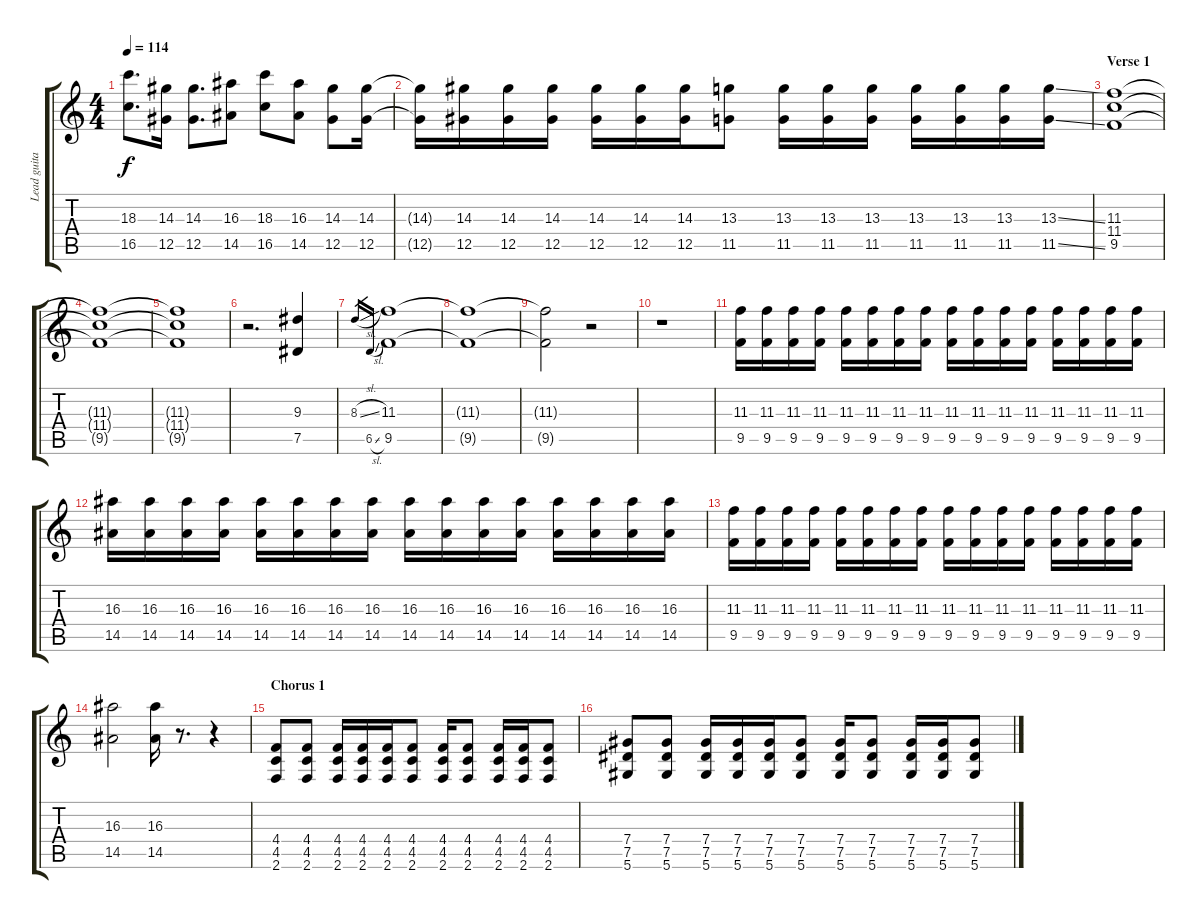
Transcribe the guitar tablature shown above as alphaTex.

\track ("Lead guitar" "Lead guita") {instrument distortionguitar}
\staff {score tabs}
\tuning (Eb4 Bb3 Gb3 Db3 Ab2 Eb2) {hide}
\ts (4 4)
\tempo 114
\clef g2
\ks c
(18.3 16.5).8{d dy f} (14.3 12.5).16 (14.3 12.5).8{d} (16.3 14.5).8 (18.3 16.5).8 (16.3 14.5).8 (14.3 12.5).8 (14.3 12.5).16 |
(14.3{t} 12.5{t}).16 (14.3 12.5).16 (14.3 12.5).16 (14.3 12.5).16 (14.3 12.5).16 (14.3 12.5).16 (14.3 12.5).16 (13.3 11.5).8 (13.3 11.5).16 (13.3 11.5).16 (13.3 11.5).16 (13.3 11.5).16 (13.3 11.5).16 (13.3 11.5).16 (13.3{ss} 11.5{ss}).16 |
\section ("" "Verse 1")
(11.3 11.4 9.5).1 |
(11.3{t} 11.4{t} 9.5{t}).1 |
(11.3{t} 11.4{t} 9.5{t}).1 |
r.2{d} (9.3 7.5).4 |
8.3{sl}.16{gr} 6.5{sl}.16{gr} (11.3 9.5).1 |
(11.3{t} 9.5{t}).1 |
(11.3{t} 9.5{t}).2 r.2 |
r.1 |
(11.3 9.5).16 (11.3 9.5).16 (11.3 9.5).16 (11.3 9.5).16 (11.3 9.5).16 (11.3 9.5).16 (11.3 9.5).16 (11.3 9.5).16 (11.3 9.5).16 (11.3 9.5).16 (11.3 9.5).16 (11.3 9.5).16 (11.3 9.5).16 (11.3 9.5).16 (11.3 9.5).16 (11.3 9.5).16 |
(16.3 14.5).16 (16.3 14.5).16 (16.3 14.5).16 (16.3 14.5).16 (16.3 14.5).16 (16.3 14.5).16 (16.3 14.5).16 (16.3 14.5).16 (16.3 14.5).16 (16.3 14.5).16 (16.3 14.5).16 (16.3 14.5).16 (16.3 14.5).16 (16.3 14.5).16 (16.3 14.5).16 (16.3 14.5).16 |
(11.3 9.5).16 (11.3 9.5).16 (11.3 9.5).16 (11.3 9.5).16 (11.3 9.5).16 (11.3 9.5).16 (11.3 9.5).16 (11.3 9.5).16 (11.3 9.5).16 (11.3 9.5).16 (11.3 9.5).16 (11.3 9.5).16 (11.3 9.5).16 (11.3 9.5).16 (11.3 9.5).16 (11.3 9.5).16 |
(16.3 14.5).2 (16.3 14.5).16 r.8{d} r.4 |
\section ("" "Chorus 1")
(4.4 4.5 2.6).8 (4.4 4.5 2.6).8 (4.4 4.5 2.6).16 (4.4 4.5 2.6).16 (4.4 4.5 2.6).16 (4.4 4.5 2.6).8 (4.4 4.5 2.6).16 (4.4 4.5 2.6).8 (4.4 4.5 2.6).16 (4.4 4.5 2.6).16 (4.4 4.5 2.6).8 |
(7.4 7.5 5.6).8 (7.4 7.5 5.6).8 (7.4 7.5 5.6).16 (7.4 7.5 5.6).16 (7.4 7.5 5.6).16 (7.4 7.5 5.6).8 (7.4 7.5 5.6).16 (7.4 7.5 5.6).8 (7.4 7.5 5.6).16 (7.4 7.5 5.6).16 (7.4 7.5 5.6).8
